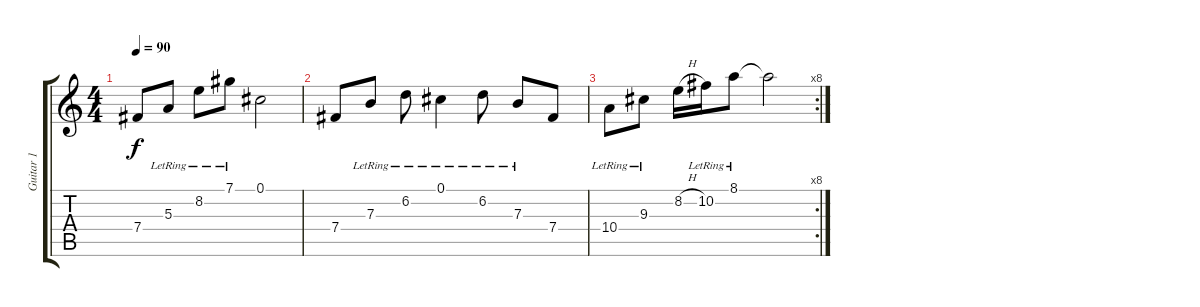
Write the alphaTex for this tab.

\track ("Guitar 1" "Guitar 1") {instrument distortionguitar}
\staff {score tabs}
\tuning (Db4 Ab3 E3 B2 Gb2 Db2) {hide}
\ts (4 4)
\tempo 90
\clef g2
\ks c
7.4.8{dy f} 5.3{lr}.8 8.2{lr}.8 7.1{lr}.8 0.1.2 |
7.4.8 7.3{lr}.8 6.2{lr}.8 0.1{lr}.4 6.2{lr}.8 7.3{lr}.8 7.4.8 |
\rc 8
10.4{lr}.8 9.3{lr}.8 8.2{h}.16 10.2{lr}.16 8.1{lr}.8 8.1{t}.2
